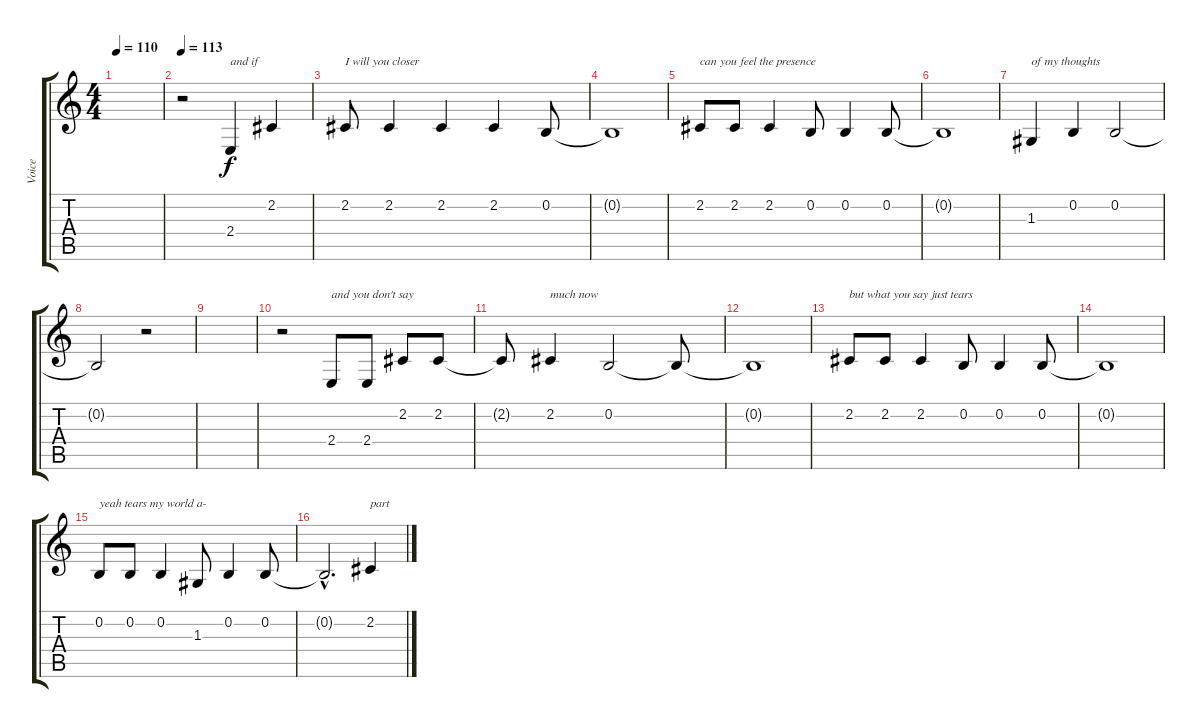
\track ("Voice" "Voice") {instrument flute}
\staff {score tabs}
\tuning (E4 B3 G3 D3 A2 E2) {hide}
\ts (4 4)
\tempo 110
\clef g2
\ks c
|
\tempo 113
r.2 2.4.4{txt "and if"} 2.2.4 |
2.2.8{txt "I will you closer"} 2.2.4 2.2.4 2.2.4 0.2.8 |
0.2{t}.1 |
2.2.8{txt "can you feel the presence"} 2.2.8 2.2.4 0.2.8 0.2.4 0.2.8 |
0.2{t}.1 |
1.3.4{txt "of my thoughts"} 0.2.4 0.2.2 |
0.2{t}.2 r.2 |
|
r.2 2.4.8{txt "and you don't say"} 2.4.8 2.2.8 2.2.8 |
2.2{t}.8 2.2.4{txt "much now"} 0.2.2 0.2{t}.8 |
0.2{t}.1 |
2.2.8{txt "but what you say just tears"} 2.2.8 2.2.4 0.2.8 0.2.4 0.2.8 |
0.2{t}.1 |
0.2.8{txt "yeah tears my world a-"} 0.2.8 0.2.4 1.3.8 0.2.4 0.2.8 |
0.2{hac t}.2{d} 2.2.4{txt "part"}
